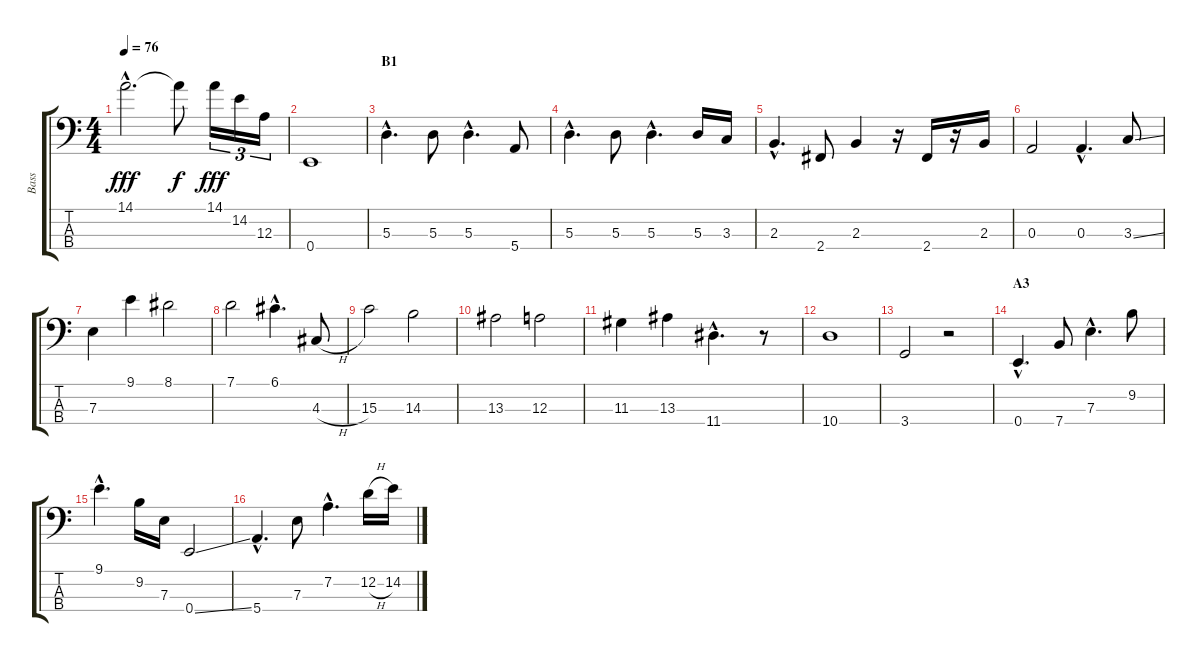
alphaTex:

\track ("Bass" "Bass") {instrument electricbassfinger}
\staff {score tabs}
\tuning (G2 D2 A1 E1) {hide}
\ts (4 4)
\tempo 76
\clef f4
\ks c
14.1{hac}.2{d dy fff} 14.1{t}.8{dy f} 14.1.16{tu (3 2) dy fff} 14.2.16{tu (3 2)} 12.3.16{tu (3 2)} |
0.4.1 |
\section ("" "B1")
5.3{hac}.4{d} 5.3.8 5.3{hac}.4{d} 5.4.8 |
5.3{hac}.4{d} 5.3.8 5.3{hac}.4{d} 5.3.16 3.3.16 |
2.3{hac}.4{d} 2.4.8 2.3.4 r.16 2.4.16 r.16 2.3.16 |
0.3.2 0.3{hac}.4{d} 3.3{ss}.8 |
7.3.4 9.1.4 8.1.2 |
7.1.2 6.1{hac}.4{d} 4.3{h}.8 |
15.3.2 14.3.2 |
13.3.2 12.3.2 |
11.3.4 13.3.4 11.4{hac}.4{d} r.8 |
10.4.1 |
3.4.2 r.2 |
\section ("" "A3")
0.4{hac}.4{d} 7.4.8 7.3{hac}.4{d} 9.2.8 |
9.1{hac}.4{d} 9.2.16 7.3.16 0.4{ss}.2 |
5.4{hac}.4{d} 7.3.8 7.2{hac}.4{d} 12.2{h}.16 14.2.16
